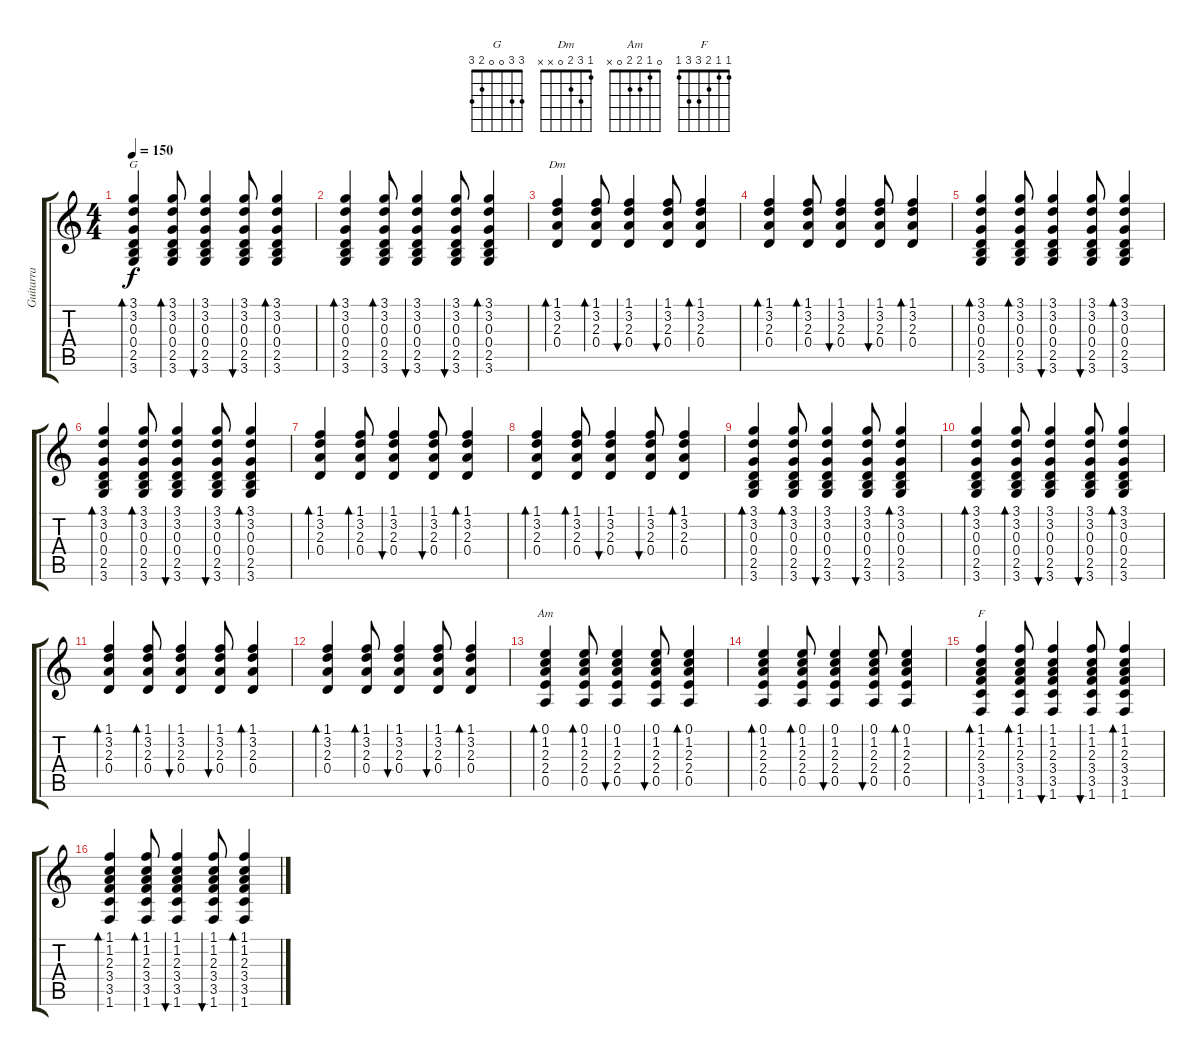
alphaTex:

\track ("Guitarra" "Guitarra") {instrument electricguitarclean}
\staff {score tabs}
\tuning (E4 B3 G3 D3 A2 E2) {hide}
\chord ("G" 3 3 0 0 2 3)
\chord ("Dm" 1 3 2 0 x x)
\chord ("Am" 0 1 2 2 0 x)
\chord ("F" 1 1 2 3 3 1)
\ts (4 4)
\tempo 150
\clef g2
\ks c
(3.1 3.2 0.3 0.4 2.5 3.6).4{bd 120 ch "G" dy f} (3.1 3.2 0.3 0.4 2.5 3.6).8{bd 120} (3.1 3.2 0.3 0.4 2.5 3.6).4{bu 120} (3.1 3.2 0.3 0.4 2.5 3.6).8{bu 120} (3.1 3.2 0.3 0.4 2.5 3.6).4{bd 120} |
(3.1 3.2 0.3 0.4 2.5 3.6).4{bd 120} (3.1 3.2 0.3 0.4 2.5 3.6).8{bd 120} (3.1 3.2 0.3 0.4 2.5 3.6).4{bu 120} (3.1 3.2 0.3 0.4 2.5 3.6).8{bu 120} (3.1 3.2 0.3 0.4 2.5 3.6).4{bd 120} |
(1.1 3.2 2.3 0.4).4{bd 120 ch "Dm"} (1.1 3.2 2.3 0.4).8{bd 120} (1.1 3.2 2.3 0.4).4{bu 120} (1.1 3.2 2.3 0.4).8{bu 120} (1.1 3.2 2.3 0.4).4{bd 120} |
(1.1 3.2 2.3 0.4).4{bd 120} (1.1 3.2 2.3 0.4).8{bd 120} (1.1 3.2 2.3 0.4).4{bu 120} (1.1 3.2 2.3 0.4).8{bu 120} (1.1 3.2 2.3 0.4).4{bd 120} |
(3.1 3.2 0.3 0.4 2.5 3.6).4{bd 120} (3.1 3.2 0.3 0.4 2.5 3.6).8{bd 120} (3.1 3.2 0.3 0.4 2.5 3.6).4{bu 120} (3.1 3.2 0.3 0.4 2.5 3.6).8{bu 120} (3.1 3.2 0.3 0.4 2.5 3.6).4{bd 120} |
(3.1 3.2 0.3 0.4 2.5 3.6).4{bd 120} (3.1 3.2 0.3 0.4 2.5 3.6).8{bd 120} (3.1 3.2 0.3 0.4 2.5 3.6).4{bu 120} (3.1 3.2 0.3 0.4 2.5 3.6).8{bu 120} (3.1 3.2 0.3 0.4 2.5 3.6).4{bd 120} |
(1.1 3.2 2.3 0.4).4{bd 120} (1.1 3.2 2.3 0.4).8{bd 120} (1.1 3.2 2.3 0.4).4{bu 120} (1.1 3.2 2.3 0.4).8{bu 120} (1.1 3.2 2.3 0.4).4{bd 120} |
(1.1 3.2 2.3 0.4).4{bd 120} (1.1 3.2 2.3 0.4).8{bd 120} (1.1 3.2 2.3 0.4).4{bu 120} (1.1 3.2 2.3 0.4).8{bu 120} (1.1 3.2 2.3 0.4).4{bd 120} |
(3.1 3.2 0.3 0.4 2.5 3.6).4{bd 120} (3.1 3.2 0.3 0.4 2.5 3.6).8{bd 120} (3.1 3.2 0.3 0.4 2.5 3.6).4{bu 120} (3.1 3.2 0.3 0.4 2.5 3.6).8{bu 120} (3.1 3.2 0.3 0.4 2.5 3.6).4{bd 120} |
(3.1 3.2 0.3 0.4 2.5 3.6).4{bd 120} (3.1 3.2 0.3 0.4 2.5 3.6).8{bd 120} (3.1 3.2 0.3 0.4 2.5 3.6).4{bu 120} (3.1 3.2 0.3 0.4 2.5 3.6).8{bu 120} (3.1 3.2 0.3 0.4 2.5 3.6).4{bd 120} |
(1.1 3.2 2.3 0.4).4{bd 120} (1.1 3.2 2.3 0.4).8{bd 120} (1.1 3.2 2.3 0.4).4{bu 120} (1.1 3.2 2.3 0.4).8{bu 120} (1.1 3.2 2.3 0.4).4{bd 120} |
(1.1 3.2 2.3 0.4).4{bd 120} (1.1 3.2 2.3 0.4).8{bd 120} (1.1 3.2 2.3 0.4).4{bu 120} (1.1 3.2 2.3 0.4).8{bu 120} (1.1 3.2 2.3 0.4).4{bd 120} |
(0.1 1.2 2.3 2.4 0.5).4{bd 120 ch "Am"} (0.1 1.2 2.3 2.4 0.5).8{bd 120} (0.1 1.2 2.3 2.4 0.5).4{bu 120} (0.1 1.2 2.3 2.4 0.5).8{bu 120} (0.1 1.2 2.3 2.4 0.5).4{bd 120} |
(0.1 1.2 2.3 2.4 0.5).4{bd 120} (0.1 1.2 2.3 2.4 0.5).8{bd 120} (0.1 1.2 2.3 2.4 0.5).4{bu 120} (0.1 1.2 2.3 2.4 0.5).8{bu 120} (0.1 1.2 2.3 2.4 0.5).4{bd 120} |
(1.1 1.2 2.3 3.4 3.5 1.6).4{bd 120 ch "F"} (1.1 1.2 2.3 3.4 3.5 1.6).8{bd 120} (1.1 1.2 2.3 3.4 3.5 1.6).4{bu 120} (1.1 1.2 2.3 3.4 3.5 1.6).8{bu 120} (1.1 1.2 2.3 3.4 3.5 1.6).4{bd 120} |
(1.1 1.2 2.3 3.4 3.5 1.6).4{bd 120} (1.1 1.2 2.3 3.4 3.5 1.6).8{bd 120} (1.1 1.2 2.3 3.4 3.5 1.6).4{bu 120} (1.1 1.2 2.3 3.4 3.5 1.6).8{bu 120} (1.1 1.2 2.3 3.4 3.5 1.6).4{bd 120}
